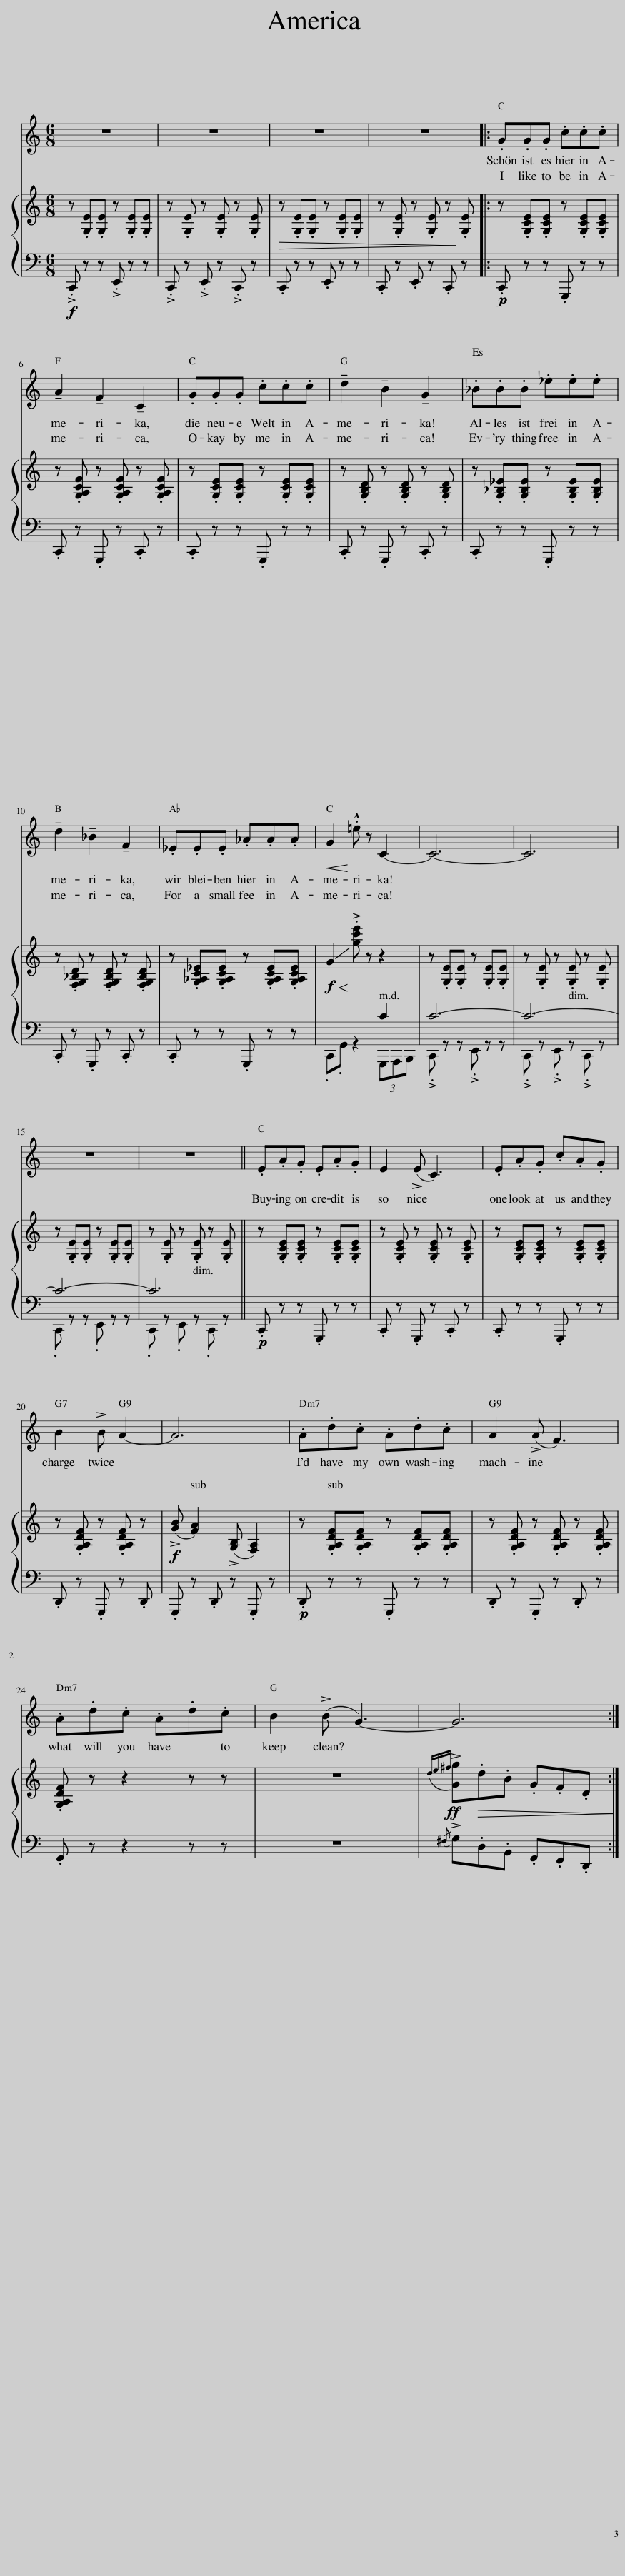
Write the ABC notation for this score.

X:1
%%score 1 { 2 | ( 3 4 ) }
L:1/8
M:6/8
I:linebreak $
K:C
V:1 treble
V:2 treble
V:3 bass
V:4 bass
V:1
 z6 | z6 | z6 | z6 |: .G.G.G .c.c.c |$ %5
 !tenuto!A2 !tenuto!F2 !tenuto!C2 | .G.G.G .c.c.c | !tenuto!d2 !tenuto!B2 !tenuto!G2 | ._B.B.B ._e.e.e |$ !tenuto!d2 !tenuto!_B2 !tenuto!F2 | %10
 ._E.E.E ._A.A.A |!<(! G2!<)! .=e z C2- | C6- | C6 |$ z6 | %15
 z6 || .E.A.G .E.A.G | E2 (!>!E C3) | .E.A.G .c.A.G |$ B2 !>!B A2- | %20
 A6 | .A.d.c .A.d.c | A2 (!>!A F3) |$ .A.d.c .A.d.c | B2 (!>!B G3-) | %25
 G6 :| %26
V:2
 z .[G,E].[G,E] z .[G,E].[G,E] | z .[G,E] z .[G,E] z .[G,E] |!>(! z .[G,E].[G,E] z .[G,E].[G,E] | z .[G,E] z .[G,E] z!>)! .[G,E] |: z .[G,CE].[G,CE] z .[G,CE].[G,CE] |$ %5
 z .[G,A,CF] z .[G,A,CF] z .[G,A,CF] | z .[G,CE].[G,CE] z .[G,CE].[G,CE] | z .[G,B,D] z .[G,B,D] z .[G,B,D] | z .[G,_B,_E].[G,B,E] z .[G,B,E].[G,B,E] |$ z .[F,G,_B,D] z .[F,G,B,D] z .[F,G,B,D] | %10
 z .[G,_A,C_E].[G,A,CE] z .[G,A,CE].[G,A,CE] |!f!!<(! !-(!G2!<)! !-)!.[gc'e'] z z2 | z .[G,E].[G,E] z .[G,E].[G,E] | z .[G,E] z .[G,E] z .[G,E] |$ z .[G,E].[G,E] z .[G,E].[G,E] | %15
 z .[G,E] z .[G,E] z .[G,E] || z .[G,CE].[G,CE] z .[G,CE].[G,CE] | z .[G,CE] z .[G,CE] z .[G,CE] | z .[G,CE].[G,CE] z .[G,CE].[G,CE] |$ z .[G,A,DF] z .[G,A,DF] z | %20
!f! (!>![GB] [FA]2) (!>![G,B,] [F,A,]2) | z .[G,A,DF].[G,A,DF] z .[G,A,DF].[G,A,DF] | z .[G,A,DF] z .[G,A,DF] z .[G,A,DF] |$ .[G,A,DF] z z2 z z | z6 | %25
!ff!{de^f} !>![Gg]!>(!.d.B .G.F.D!>)! :| %26
V:3
!f! .C,, z z .E,, z z | .C,, z .E,, z .C,, z | .C,, z z .E,, z z | .C,, z .E,, z .C,, z |:!p! .C,, z z .G,,, z z |$ %5
 .C,, z .G,,, z .C,, z | .C,, z z .G,,, z z | .C,, z .G,,, z .C,, z | .C,, z z .G,,, z z |$ .C,, z .G,,, z .C,, z | %10
 .C,, z z .G,,, z z | x4 C2 | C6- | C6- |$ C6- | %15
 C6 ||!p! .C,, z z .G,,, z z | .C,, z .G,,, z .C,, z | .C,, z z .G,,, z z |$ .D,, z .G,,, z .D,, | %20
 .G,,, z .D,, z .G,,, z |!p! .D,, z z .G,,, z z | .D,, z .G,,, z .D,, z |$ .G,, z z2 z z | z6 | %25
{/^F,} !>!G,.D,.B,, .G,,.F,,.D,, :| %26
V:4
 x6 | x6 | x6 | x6 |: x6 |$ %5
 x6 | x6 | x6 | x6 |$ x6 | %10
 x6 | .C,,.G,, z2 (3G,,,A,,,B,,, | .C,, z z .E,, z z | .C,, z .E,, z .C,, z |$ .C,, z z .E,, z z | %15
 .C,, z .E,, z .C,, z || x6 | x6 | x6 |$ x5 | %20
 x6 | x6 | x6 |$ x6 | x6 | %25
 x6 :| %26
